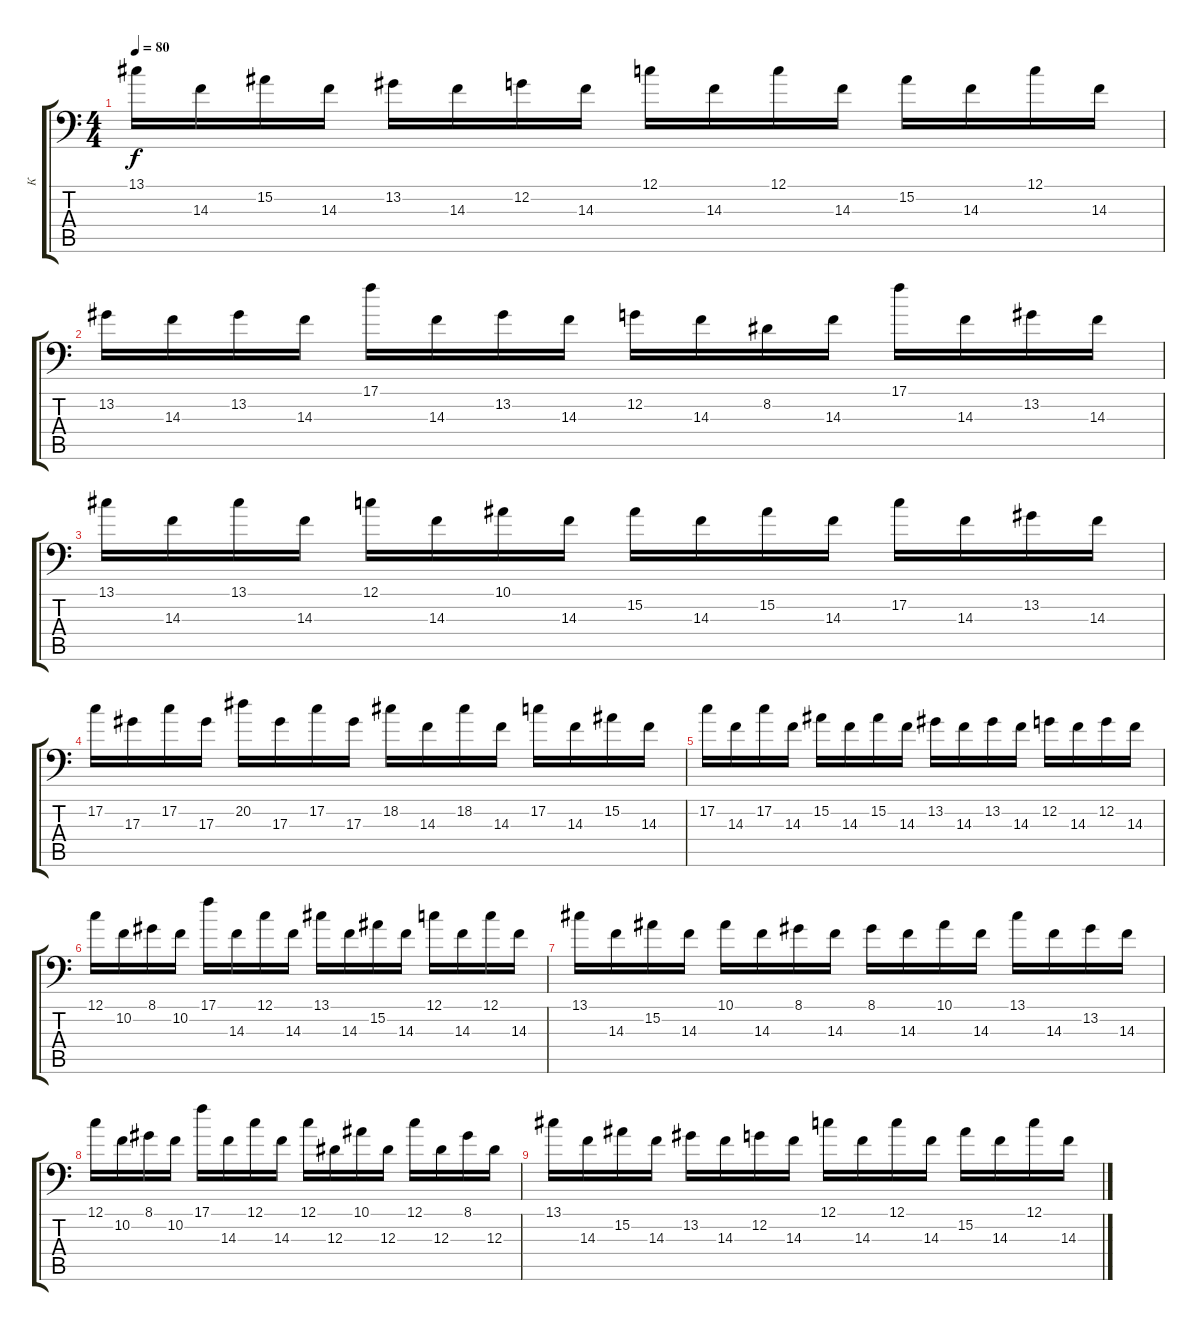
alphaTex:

\track ("К" "К") {instrument stringensemble1}
\staff {score tabs}
\tuning (C4 G3 Eb3 Bb2 F2 Bb1) {hide}
\ts (4 4)
\tempo 80
\clef f4
\ks c
13.1.16{dy f} 14.3.16 15.2.16 14.3.16 13.2.16 14.3.16 12.2.16 14.3.16 12.1.16 14.3.16 12.1.16 14.3.16 15.2.16 14.3.16 12.1.16 14.3.16 |
13.2.16 14.3.16 13.2.16 14.3.16 17.1.16 14.3.16 13.2.16 14.3.16 12.2.16 14.3.16 8.2.16 14.3.16 17.1.16 14.3.16 13.2.16 14.3.16 |
13.1.16 14.3.16 13.1.16 14.3.16 12.1.16 14.3.16 10.1.16 14.3.16 15.2.16 14.3.16 15.2.16 14.3.16 17.2.16 14.3.16 13.2.16 14.3.16 |
17.2.16 17.3.16 17.2.16 17.3.16 20.2.16 17.3.16 17.2.16 17.3.16 18.2.16 14.3.16 18.2.16 14.3.16 17.2.16 14.3.16 15.2.16 14.3.16 |
17.2.16 14.3.16 17.2.16 14.3.16 15.2.16 14.3.16 15.2.16 14.3.16 13.2.16 14.3.16 13.2.16 14.3.16 12.2.16 14.3.16 12.2.16 14.3.16 |
12.1.16 10.2.16 8.1.16 10.2.16 17.1.16 14.3.16 12.1.16 14.3.16 13.1.16 14.3.16 15.2.16 14.3.16 12.1.16 14.3.16 12.1.16 14.3.16 |
13.1.16{volume 0} 14.3.16 15.2.16 14.3.16 10.1.16 14.3.16 8.1.16 14.3.16 8.1.16 14.3.16 10.1.16 14.3.16 13.1.16 14.3.16 13.2.16 14.3.16 |
12.1.16 10.2.16 8.1.16 10.2.16 17.1.16 14.3.16 12.1.16 14.3.16 12.1.16 12.3.16 10.1.16 12.3.16 12.1.16 12.3.16 8.1.16 12.3.16 |
13.1.16 14.3.16 15.2.16 14.3.16 13.2.16 14.3.16 12.2.16 14.3.16 12.1.16 14.3.16 12.1.16 14.3.16 15.2.16 14.3.16 12.1.16 14.3.16
